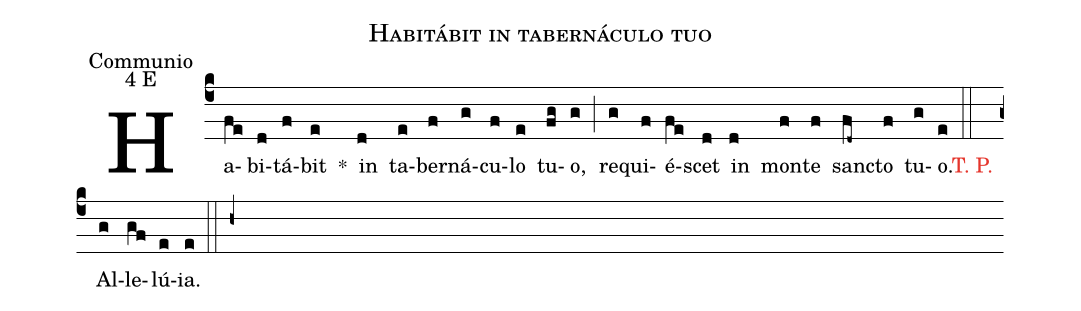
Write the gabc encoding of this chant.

name: Habitábit in tabernáculo tuo;
office-part: Communio;
mode: 4;
mode-differentia: E;
%%
(c4)

Ha(fe)bi(d)tá(f)bit(e) *() in(d) ta(e)ber(f)ná(g)cu(f)lo(e) tu(fg)o,(g) (;)
re(g)qui(f)é(fe)scet(d) in(d) mon(f)te(f) sanc(fd~)to(f) tu(g)o.(e)

(::)

<c><sc>T. P.</sc></c>() Al(g)le(gf)lú(e)ia.(e)

(::)

(h+)
